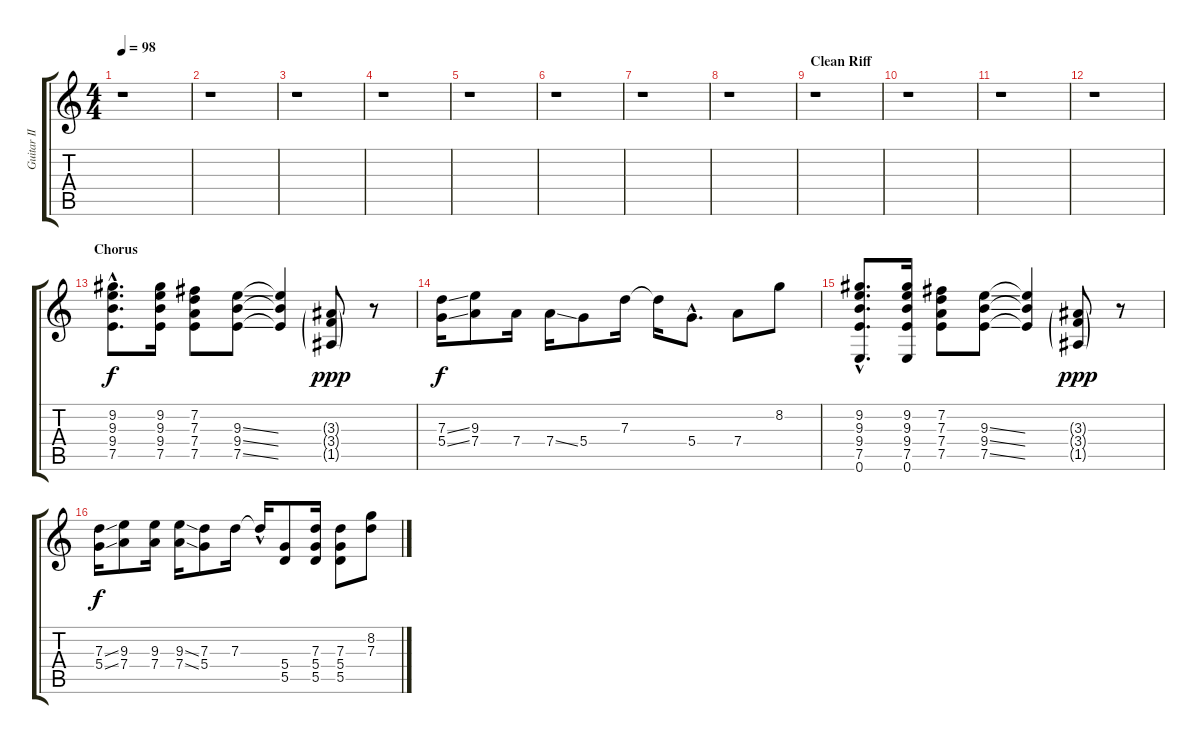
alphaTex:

\track ("Guitar II" "Guitar II") {instrument overdrivenguitar}
\staff {score tabs}
\tuning (E4 B3 G3 D3 A2 E2) {hide}
\ts (4 4)
\tempo 98
\clef g2
\ks c
r.1{dy f} |
r.1 |
r.1 |
r.1 |
r.1 |
r.1 |
r.1 |
r.1 |
\section ("" "Clean Riff")
r.1 |
r.1 |
r.1 |
r.1 |
\section ("" "Chorus")
(9.2{hac} 9.3{hac} 9.4{hac} 7.5{hac}).8{d} (9.2 9.3 9.4 7.5).16 (7.2 7.3 7.4 7.5).8 (9.3{ss} 9.4{ss} 7.5{ss}).8 (9.3{t} 9.4{t} 7.5{t}).4 (3.3{g} 3.4{g} 1.5{g}).8{dy ppp} r.8 |
(7.3{ss} 5.4{ss}).16{dy f} (9.3 7.4).8 7.4.16 7.4{ss}.16 5.4.8 7.3.16 7.3{t}.16 5.4{hac}.8{d} 7.4.8 8.2.8 |
(9.2{hac} 9.3{hac} 9.4{hac} 7.5{hac} 0.6{hac}).8{d} (9.2 9.3 9.4 7.5 0.6).16 (7.2 7.3 7.4 7.5).8 (9.3{ss} 9.4{ss} 7.5{ss}).8 (9.3{t} 9.4{t} 7.5{t}).4 (3.3{g} 3.4{g} 1.5{g}).8{dy ppp} r.8 |
(7.3{ss} 5.4{ss}).16{dy f} (9.3 7.4).8 (9.3 7.4).16 (9.3{ss} 7.4{ss}).16 (7.3 5.4).8 7.3.16 7.3{hac t}.16 (5.4 5.5).8 (7.3 5.4 5.5).16 (7.3 5.4 5.5).8 (8.2 7.3).8
